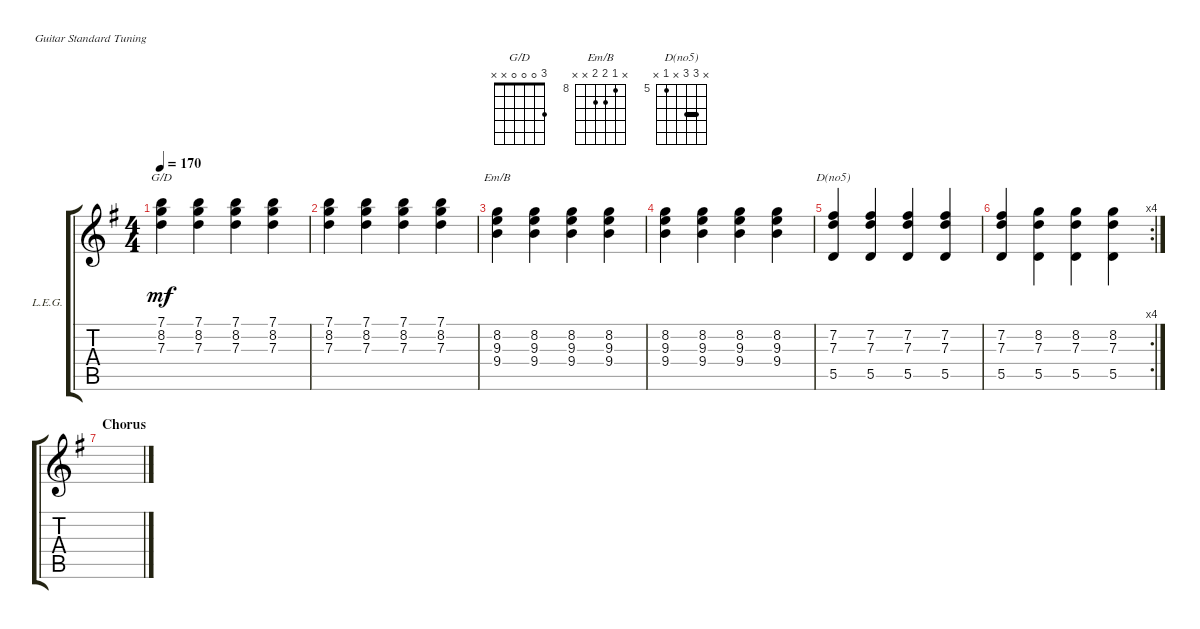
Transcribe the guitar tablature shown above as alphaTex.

\defaultSystemsLayout 4
\bracketExtendMode groupsimilarinstruments
\firstSystemTrackNameOrientation horizontal
\otherSystemsTrackNameOrientation horizontal
\track ("Lead Electric Guitar" "L.E.G.") {multiBarRest instrument distortionguitar}
\staff {score tabs}
\tuning (E4 B3 G3 D3 A2 E2)
\chord ("G/D" 3 0 0 0 x x)
\chord ("Em/B" x 8 9 9 x x) {firstfret 8}
\chord ("D(no5)" x 7 7 x 5 x) {firstfret 5 barre 7}
\ts (4 4)
\tempo 170
\clef g2
\ks g
(8.2 7.3 7.1).4{ch "G/D" dy mf} (8.2 7.3 7.1).4 (8.2 7.3 7.1).4 (8.2 7.3 7.1).4 |
(8.2 7.3 7.1).4 (8.2 7.3 7.1).4 (8.2 7.3 7.1).4 (8.2 7.3 7.1).4 |
(8.2 9.3 9.4).4{ch "Em/B"} (8.2 9.3 9.4).4 (8.2 9.3 9.4).4 (8.2 9.3 9.4).4 |
(8.2 9.3 9.4).4 (8.2 9.3 9.4).4 (8.2 9.3 9.4).4 (8.2 9.3 9.4).4 |
(7.2 7.3 5.5).4{ch "D(no5)"} (7.2 7.3 5.5).4 (7.2 7.3 5.5).4 (7.2 7.3 5.5).4 |
\rc 4
(7.2 7.3 5.5).4 (8.2 7.3 5.5).4 (8.2 7.3 5.5).4 (8.2 7.3 5.5).4 |
\section ("" "Chorus")
